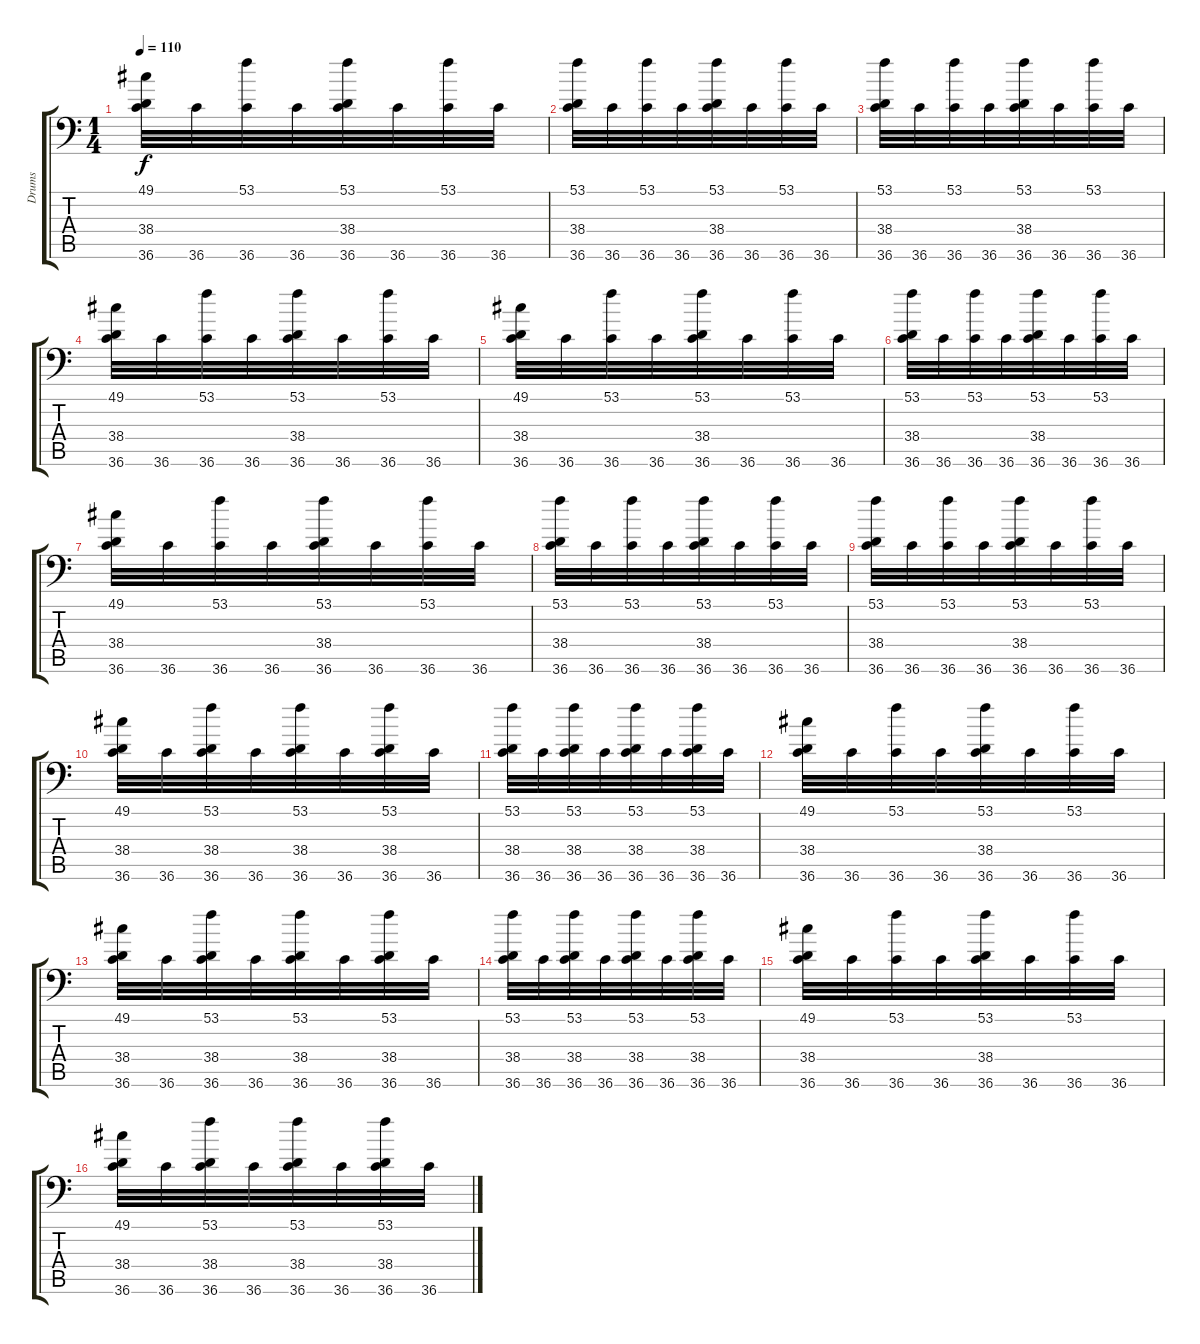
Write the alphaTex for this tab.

\track ("Drums" "Drums") {instrument acousticgrandpiano}
\staff {score tabs}
\tuning (C-1 C-1 C-1 C-1 C-1 C-1) {hide}
\ts (1 4)
\tempo 110
\clef f4
\ks c
(49.1 38.4 36.6).32{dy f} 36.6.32 (53.1 36.6).32 36.6.32 (53.1 38.4 36.6).32 36.6.32 (53.1 36.6).32 36.6.32 |
(53.1 38.4 36.6).32 36.6.32 (53.1 36.6).32 36.6.32 (53.1 38.4 36.6).32 36.6.32 (53.1 36.6).32 36.6.32 |
(53.1 38.4 36.6).32 36.6.32 (53.1 36.6).32 36.6.32 (53.1 38.4 36.6).32 36.6.32 (53.1 36.6).32 36.6.32 |
(49.1 38.4 36.6).32 36.6.32 (53.1 36.6).32 36.6.32 (53.1 38.4 36.6).32 36.6.32 (53.1 36.6).32 36.6.32 |
(49.1 38.4 36.6).32 36.6.32 (53.1 36.6).32 36.6.32 (53.1 38.4 36.6).32 36.6.32 (53.1 36.6).32 36.6.32 |
(53.1 38.4 36.6).32 36.6.32 (53.1 36.6).32 36.6.32 (53.1 38.4 36.6).32 36.6.32 (53.1 36.6).32 36.6.32 |
(49.1 38.4 36.6).32 36.6.32 (53.1 36.6).32 36.6.32 (53.1 38.4 36.6).32 36.6.32 (53.1 36.6).32 36.6.32 |
(53.1 38.4 36.6).32 36.6.32 (53.1 36.6).32 36.6.32 (53.1 38.4 36.6).32 36.6.32 (53.1 36.6).32 36.6.32 |
(53.1 38.4 36.6).32 36.6.32 (53.1 36.6).32 36.6.32 (53.1 38.4 36.6).32 36.6.32 (53.1 36.6).32 36.6.32 |
(49.1 38.4 36.6).32 36.6.32 (53.1 38.4 36.6).32 36.6.32 (53.1 38.4 36.6).32 36.6.32 (53.1 38.4 36.6).32 36.6.32 |
(53.1 38.4 36.6).32 36.6.32 (53.1 38.4 36.6).32 36.6.32 (53.1 38.4 36.6).32 36.6.32 (53.1 38.4 36.6).32 36.6.32 |
(49.1 38.4 36.6).32 36.6.32 (53.1 36.6).32 36.6.32 (53.1 38.4 36.6).32 36.6.32 (53.1 36.6).32 36.6.32 |
(49.1 38.4 36.6).32 36.6.32 (53.1 38.4 36.6).32 36.6.32 (53.1 38.4 36.6).32 36.6.32 (53.1 38.4 36.6).32 36.6.32 |
(53.1 38.4 36.6).32 36.6.32 (53.1 38.4 36.6).32 36.6.32 (53.1 38.4 36.6).32 36.6.32 (53.1 38.4 36.6).32 36.6.32 |
(49.1 38.4 36.6).32 36.6.32 (53.1 36.6).32 36.6.32 (53.1 38.4 36.6).32 36.6.32 (53.1 36.6).32 36.6.32 |
(49.1 38.4 36.6).32 36.6.32 (53.1 38.4 36.6).32 36.6.32 (53.1 38.4 36.6).32 36.6.32 (53.1 38.4 36.6).32 36.6.32
